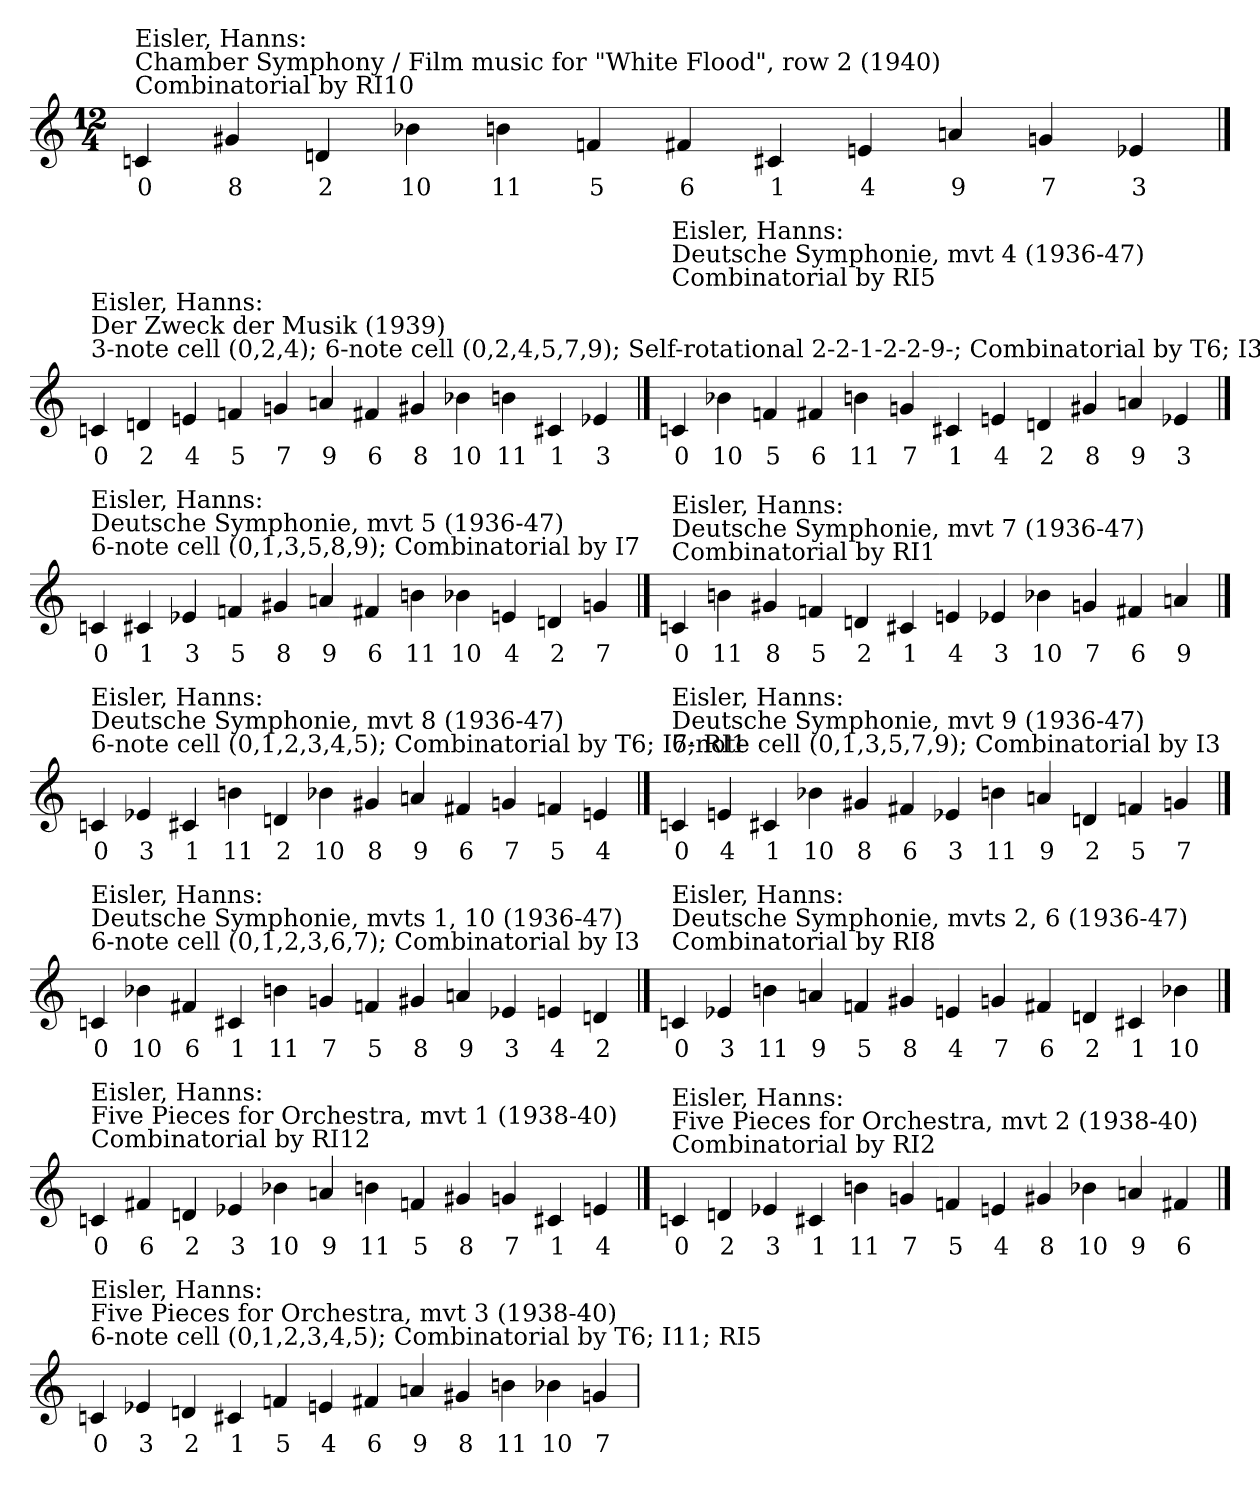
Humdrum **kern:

**kern	**text
*part1	*part1
*staff1	*staff1
!!LO:LB:g=z
*M12/4	*
==193	==193
!LO:TX:t=Eisler, Hanns&colon; \nChamber Symphony / Film music for "White Flood", row 2 (1940)\nCombinatorial by RI10	!
4cn	0
4g#X	8
4dn	2
4b-X	10
4bn	11
4fn	5
4f#X	6
4c#X	1
4en	4
4an	9
4gn	7
4e-X	3
!!LO:LB:g=z
==194	==194
!LO:TX:t=Eisler, Hanns&colon; \nDer Zweck der Musik (1939)\n3-note cell (0,2,4); 6-note cell (0,2,4,5,7,9); Self-rotational 2-2-1-2-2-9-; Combinatorial by T6; I3; RI9; Self-retro.inv.	!
4cn	0
4dn	2
4en	4
4fn	5
4gn	7
4an	9
4f#X	6
4g#X	8
4b-X	10
4bn	11
4c#X	1
4e-X	3
!!LO:LB:g=z
==195	==195
!LO:TX:t=Eisler, Hanns&colon; \nDeutsche Symphonie, mvt 4 (1936-47)\nCombinatorial by RI5	!
4cn	0
4b-X	10
4fn	5
4f#X	6
4bn	11
4gn	7
4c#X	1
4en	4
4dn	2
4g#X	8
4an	9
4e-X	3
!!LO:LB:g=z
==196	==196
!LO:TX:t=Eisler, Hanns&colon; \nDeutsche Symphonie, mvt 5 (1936-47)\n6-note cell (0,1,3,5,8,9); Combinatorial by I7	!
4cn	0
4c#X	1
4e-X	3
4fn	5
4g#X	8
4an	9
4f#X	6
4bn	11
4b-X	10
4en	4
4dn	2
4gn	7
!!LO:LB:g=z
==197	==197
!LO:TX:t=Eisler, Hanns&colon; \nDeutsche Symphonie, mvt 7 (1936-47)\nCombinatorial by RI1	!
4cn	0
4bn	11
4g#X	8
4fn	5
4dn	2
4c#X	1
4en	4
4e-X	3
4b-X	10
4gn	7
4f#X	6
4an	9
!!LO:LB:g=z
==198	==198
!LO:TX:t=Eisler, Hanns&colon; \nDeutsche Symphonie, mvt 8 (1936-47)\n6-note cell (0,1,2,3,4,5); Combinatorial by T6; I7; RI1	!
4cn	0
4e-X	3
4c#X	1
4bn	11
4dn	2
4b-X	10
4g#X	8
4an	9
4f#X	6
4gn	7
4fn	5
4en	4
!!LO:LB:g=z
==199	==199
!LO:TX:t=Eisler, Hanns&colon; \nDeutsche Symphonie, mvt 9 (1936-47)\n6-note cell (0,1,3,5,7,9); Combinatorial by I3	!
4cn	0
4en	4
4c#X	1
4b-X	10
4g#X	8
4f#X	6
4e-X	3
4bn	11
4an	9
4dn	2
4fn	5
4gn	7
!!LO:LB:g=z
==200	==200
!LO:TX:t=Eisler, Hanns&colon; \nDeutsche Symphonie, mvts 1, 10 (1936-47)\n6-note cell (0,1,2,3,6,7); Combinatorial by I3	!
4cn	0
4b-X	10
4f#X	6
4c#X	1
4bn	11
4gn	7
4fn	5
4g#X	8
4an	9
4e-X	3
4en	4
4dn	2
!!LO:LB:g=z
==201	==201
!LO:TX:t=Eisler, Hanns&colon; \nDeutsche Symphonie, mvts 2, 6 (1936-47)\nCombinatorial by RI8	!
4cn	0
4e-X	3
4bn	11
4an	9
4fn	5
4g#X	8
4en	4
4gn	7
4f#X	6
4dn	2
4c#X	1
4b-X	10
!!LO:LB:g=z
==202	==202
!LO:TX:t=Eisler, Hanns&colon; \nFive Pieces for Orchestra, mvt 1 (1938-40)\nCombinatorial by RI12	!
4cn	0
4f#X	6
4dn	2
4e-X	3
4b-X	10
4an	9
4bn	11
4fn	5
4g#X	8
4gn	7
4c#X	1
4en	4
!!LO:LB:g=z
==203	==203
!LO:TX:t=Eisler, Hanns&colon; \nFive Pieces for Orchestra, mvt 2 (1938-40)\nCombinatorial by RI2	!
4cn	0
4dn	2
4e-X	3
4c#X	1
4bn	11
4gn	7
4fn	5
4en	4
4g#X	8
4b-X	10
4an	9
4f#X	6
!!LO:LB:g=z
==204	==204
!LO:TX:t=Eisler, Hanns&colon; \nFive Pieces for Orchestra, mvt 3 (1938-40)\n6-note cell (0,1,2,3,4,5); Combinatorial by T6; I11; RI5	!
4cn	0
4e-X	3
4dn	2
4c#X	1
4fn	5
4en	4
4f#X	6
4an	9
4g#X	8
4bn	11
4b-X	10
4gn	7
=	=
*-	*-
